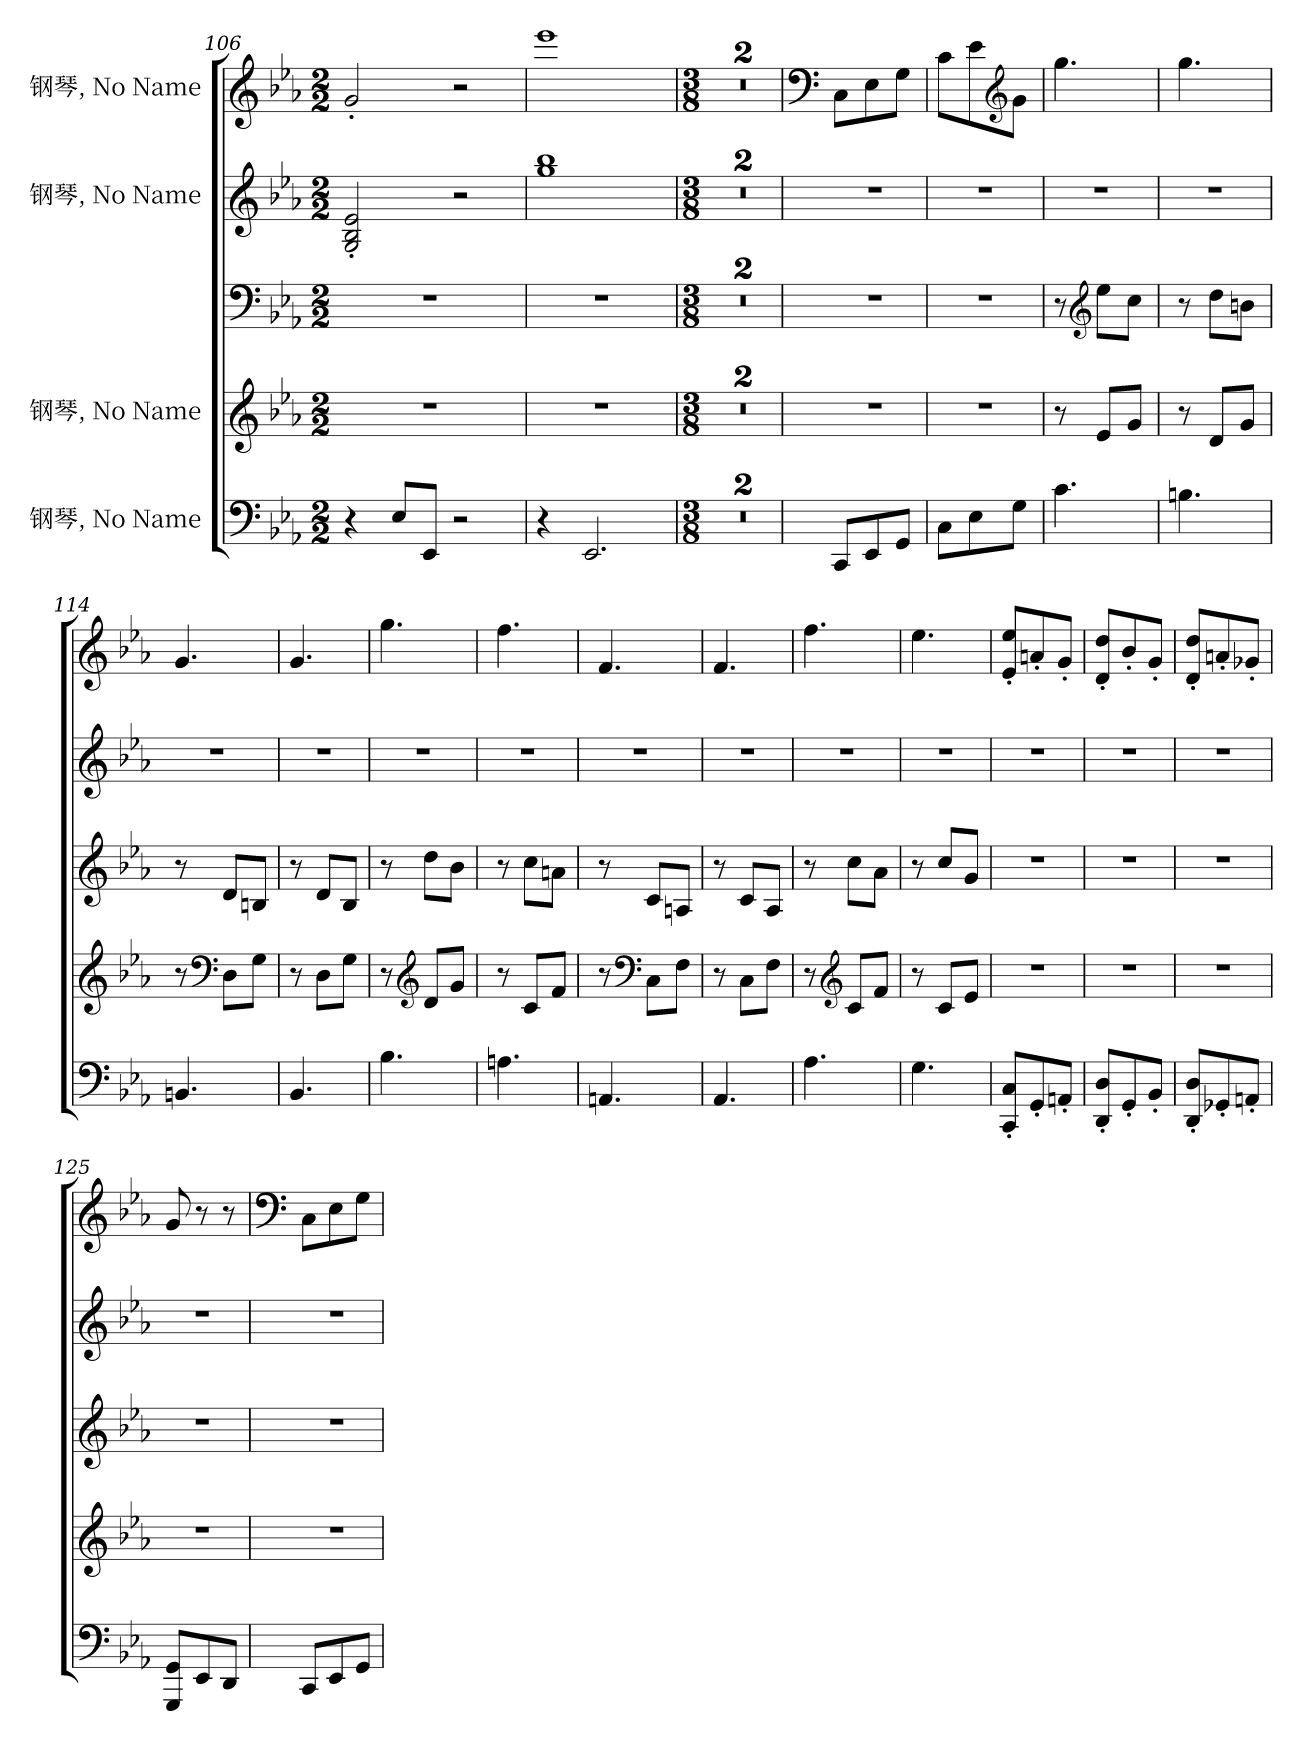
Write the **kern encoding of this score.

**kern	**kern	**kern	**kern	**kern
*part4	*part3	*part3	*part2	*part1
*staff5	*staff4	*staff3	*staff2	*staff1
*I"钢琴, No Name	*I"钢琴, No Name	*	*I"钢琴, No Name	*I"钢琴, No Name
*clefF4	*clefG2	*clefF4	*clefG2	*clefG2
*k[b-e-a-]	*k[b-e-a-]	*k[b-e-a-]	*k[b-e-a-]	*k[b-e-a-]
*M2/2	*M2/2	*M2/2	*M2/2	*M2/2
=106	=106	=106	=106	=106
4r	1r	1r	2G/' 2B-/' 2e-/'	2g'/
8E-/L	.	.	.	.
8EE-/J	.	.	.	.
2r	.	.	2r	2r
=107	=107	=107	=107	=107
*	*	*	*	*MM36
4r	1r	1r	1gg 1bb-	1eee-
2.EE-/	.	.	.	.
=108	=108	=108	=108	=108
*M3/8	*M3/8	*M3/8	*M3/8	*M3/8
4.r	4.r	4.r	4.r	4.r
=109	=109	=109	=109	=109
4.r	4.r	4.r	4.r	4.r
=110	=110	=110	=110	=110
*	*	*	*	*clefF4
*	*	*	*	*MM205
8CC/L	4.r	4.r	4.r	8C\L
8EE-/	.	.	.	8E-\
8GG/J	.	.	.	8G\J
!!LO:PB:g=z
=111	=111	=111	=111	=111
8C\L	4.r	4.r	4.r	8c\L
8E-\	.	.	.	8e-\
*	*	*	*	*clefG2
8G\J	.	.	.	8g\J
=112	=112	=112	=112	=112
*	*	*	*	*MM205
4.c\	8r	8r	4.r	4.gg\
*	*	*clefG2	*	*
.	8e-/L	8ee-\L	.	.
.	8g/J	8cc\J	.	.
=113	=113	=113	=113	=113
4.Bn\	8r	8r	4.r	4.gg\
.	8d/L	8dd\L	.	.
.	8g/J	8bn\J	.	.
=114	=114	=114	=114	=114
*	*	*	*	*MM205
4.BBn/	8r	8r	4.r	4.g/
*	*clefF4	*	*	*
.	8D\L	8d/L	.	.
.	8G\J	8Bn/J	.	.
=115	=115	=115	=115	=115
4.BB-/	8r	8r	4.r	4.g/
.	8D\L	8d/L	.	.
.	8G\J	8B-/J	.	.
=116	=116	=116	=116	=116
*	*	*	*	*MM205
4.B-\	8r	8r	4.r	4.gg\
*	*clefG2	*	*	*
.	8d/L	8dd\L	.	.
.	8g/J	8b-\J	.	.
=117	=117	=117	=117	=117
4.An\	8r	8r	4.r	4.ff\
.	8c/L	8cc\L	.	.
.	8f/J	8an\J	.	.
!!LO:LB:g=z
=118	=118	=118	=118	=118
*	*	*	*	*MM205
4.AAn/	8r	8r	4.r	4.f/
*	*clefF4	*	*	*
.	8C\L	8c/L	.	.
.	8F\J	8An/J	.	.
=119	=119	=119	=119	=119
4.AA-/	8r	8r	4.r	4.f/
.	8C\L	8c/L	.	.
.	8F\J	8A-/J	.	.
=120	=120	=120	=120	=120
*	*	*	*	*MM205
4.A-\	8r	8r	4.r	4.ff\
*	*clefG2	*	*	*
.	8c/L	8cc\L	.	.
.	8f/J	8a-\J	.	.
=121	=121	=121	=121	=121
4.G\	8r	8r	4.r	4.ee-\
.	8c/L	8cc/L	.	.
.	8e-/J	8g/J	.	.
=122	=122	=122	=122	=122
*	*	*	*	*MM205
8CC/' 8C/'L	4.r	4.r	4.r	8e-/' 8ee-/'L
8GG'/	.	.	.	8an'/
8AAn'/J	.	.	.	8g'/J
=123	=123	=123	=123	=123
*	*	*	*	*MM205
8DD/' 8D/'L	4.r	4.r	4.r	8d/' 8dd/'L
8GG'/	.	.	.	8b-'/
8BB-'/J	.	.	.	8g'/J
=124	=124	=124	=124	=124
*	*	*	*	*MM205
8DD/' 8D/'L	4.r	4.r	4.r	8d/' 8dd/'L
8GG-X'/	.	.	.	8an'/
8AAn'/J	.	.	.	8g-X'/J
=125	=125	=125	=125	=125
*	*	*	*	*MM205
8GGG/ 8GG/L	4.r	4.r	4.r	8g/
8EE-/	.	.	.	8r
8DD/J	.	.	.	8r
!!LO:PB:g=z
=126	=126	=126	=126	=126
*	*	*	*	*clefF4
*	*	*	*	*MM205
8CC/L	4.r	4.r	4.r	8C\L
8EE-/	.	.	.	8E-\
8GG/J	.	.	.	8G\J
=	=	=	=	=
*-	*-	*-	*-	*-
